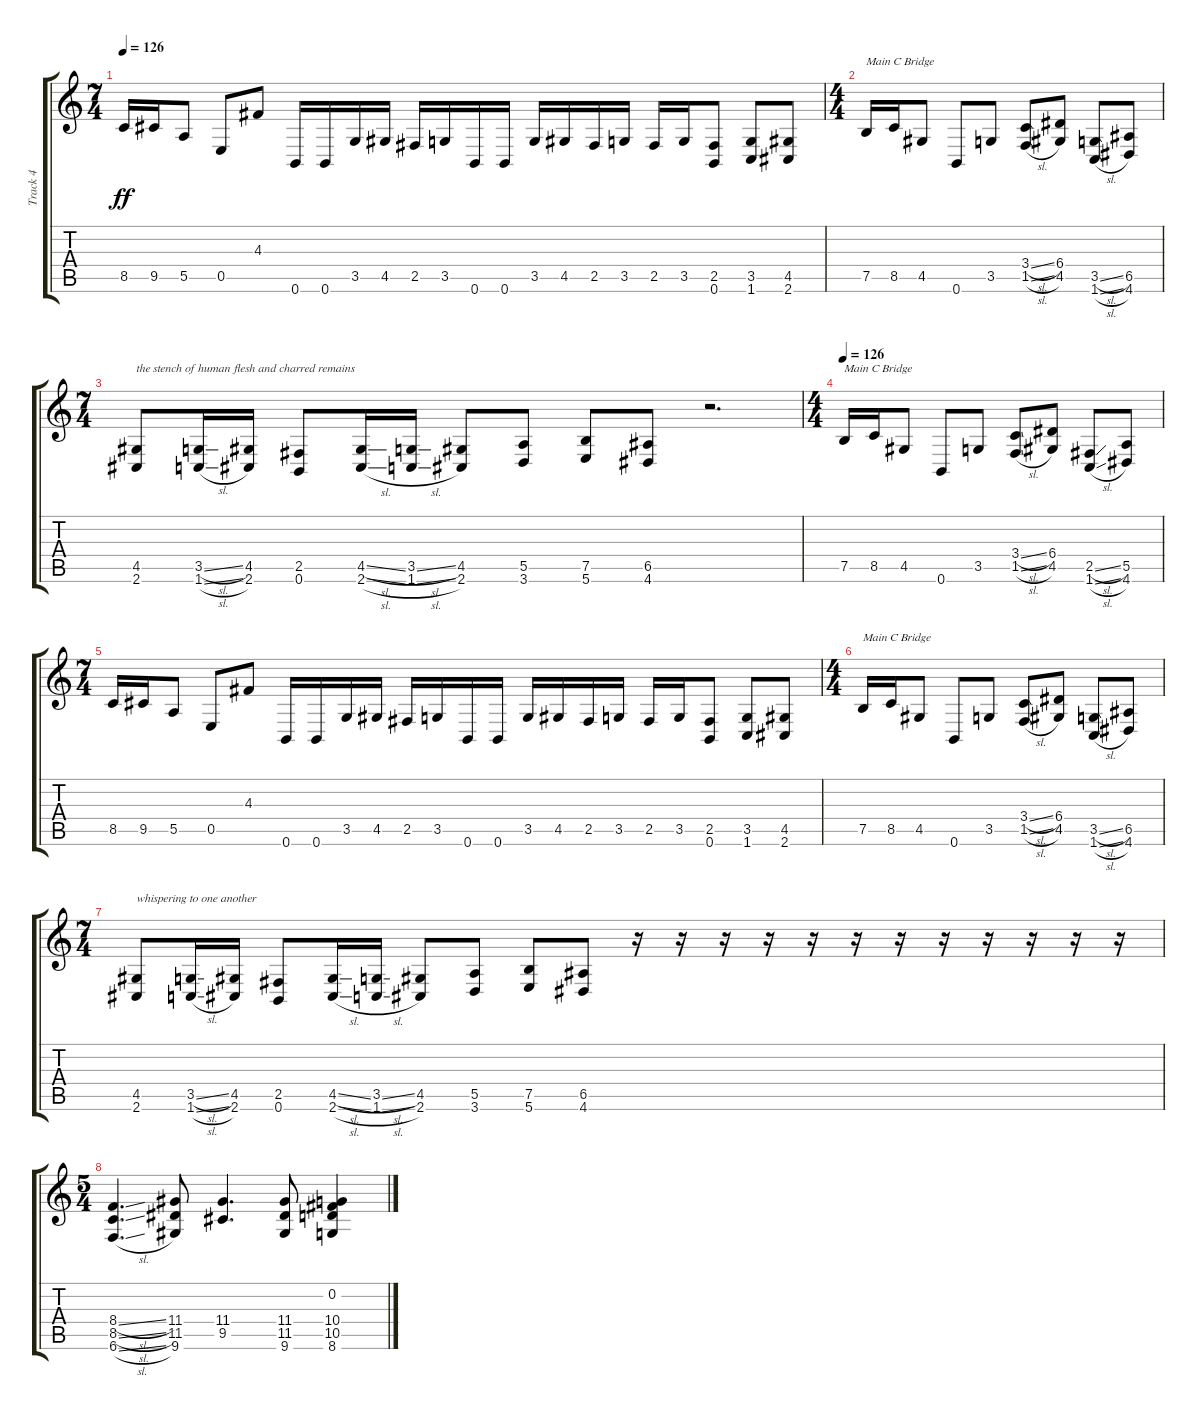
\track ("Track 4" "Track 4") {instrument distortionguitar}
\staff {score tabs}
\tuning (B3 Gb3 D3 A2 E2 B1) {hide}
\ts (7 4)
\tempo 126
\clef g2
\ks c
8.5.16{dy ff} 9.5.16 5.5.8 0.5.8 4.3.8 0.6.16 0.6.16 3.5.16 4.5.16 2.5.16 3.5.16 0.6.16 0.6.16 3.5.16 4.5.16 2.5.16 3.5.16 2.5.16 3.5.16 (2.5 0.6).8 (3.5 1.6).8 (4.5 2.6).8 |
\ts (4 4)
7.5.16{txt "Main C Bridge"} 8.5.16 4.5.8 0.6.8 3.5.8 (3.4{sl} 1.5{sl}).8 (6.4 4.5).8 (3.5{sl} 1.6{sl}).8 (6.5 4.6).8 |
\ts (7 4)
(4.5 2.6).8{txt "the stench of human flesh and charred remains"} (3.5{sl} 1.6{sl}).16 (4.5 2.6).16 (2.5 0.6).8 (4.5{sl} 2.6{sl}).16 (3.5{sl} 1.6{sl}).16 (4.5 2.6).8 (5.5 3.6).8 (7.5 5.6).8 (6.5 4.6).8 r.2{d} |
\ts (4 4)
\tempo 126
7.5.16{txt "Main C Bridge"} 8.5.16 4.5.8 0.6.8 3.5.8 (3.4{sl} 1.5{sl}).8 (6.4 4.5).8 (2.5{sl} 1.6{sl}).8 (5.5 4.6).8 |
\ts (7 4)
8.5.16 9.5.16 5.5.8 0.5.8 4.3.8 0.6.16 0.6.16 3.5.16 4.5.16 2.5.16 3.5.16 0.6.16 0.6.16 3.5.16 4.5.16 2.5.16 3.5.16 2.5.16 3.5.16 (2.5 0.6).8 (3.5 1.6).8 (4.5 2.6).8 |
\ts (4 4)
7.5.16{txt "Main C Bridge"} 8.5.16 4.5.8 0.6.8 3.5.8 (3.4{sl} 1.5{sl}).8 (6.4 4.5).8 (3.5{sl} 1.6{sl}).8 (6.5 4.6).8 |
\ts (7 4)
(4.5 2.6).8{txt "whispering to one another"} (3.5{sl} 1.6{sl}).16 (4.5 2.6).16 (2.5 0.6).8 (4.5{sl} 2.6{sl}).16 (3.5{sl} 1.6{sl}).16 (4.5 2.6).8 (5.5 3.6).8 (7.5 5.6).8 (6.5 4.6).8 r.16 r.16 r.16 r.16 r.16 r.16 r.16 r.16 r.16 r.16 r.16 r.16 |
\ts (5 4)
(8.4{sl} 8.5{sl} 6.6{sl}).4{d} (11.4 11.5 9.6).8 (11.4 9.5).4{d} (11.4 11.5 9.6).8 (0.2 10.4 10.5 8.6{sl}).4
